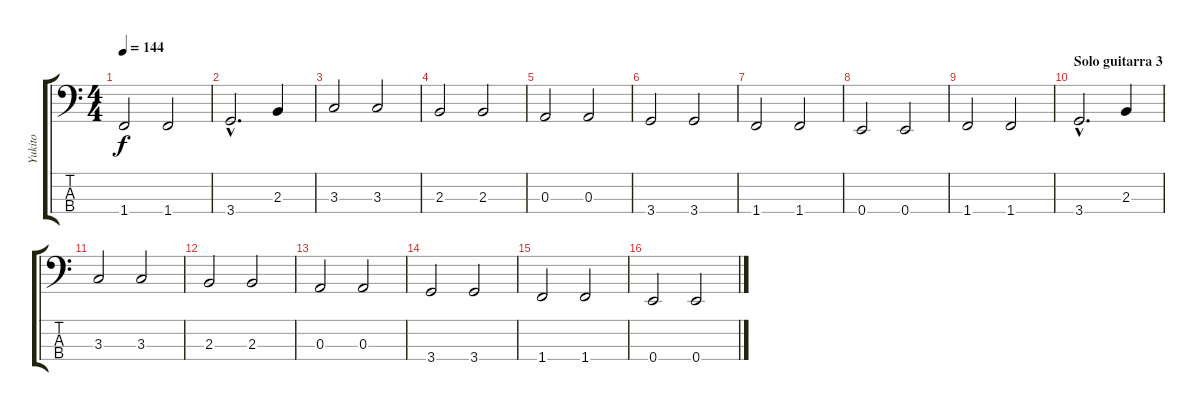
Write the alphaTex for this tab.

\track ("Yukito" "Yukito") {instrument electricbassfinger}
\staff {score tabs}
\tuning (G2 D2 A1 E1) {hide}
\ts (4 4)
\tempo 144
\clef f4
\ks c
1.4.2{dy f} 1.4.2 |
3.4{hac}.2{d} 2.3.4 |
3.3.2 3.3.2 |
2.3.2 2.3.2 |
0.3.2 0.3.2 |
3.4.2 3.4.2 |
1.4.2 1.4.2 |
0.4.2 0.4.2 |
1.4.2 1.4.2 |
\section ("" "Solo guitarra 3")
3.4{hac}.2{d} 2.3.4 |
3.3.2 3.3.2 |
2.3.2 2.3.2 |
0.3.2 0.3.2 |
3.4.2 3.4.2 |
1.4.2 1.4.2 |
0.4.2 0.4.2
